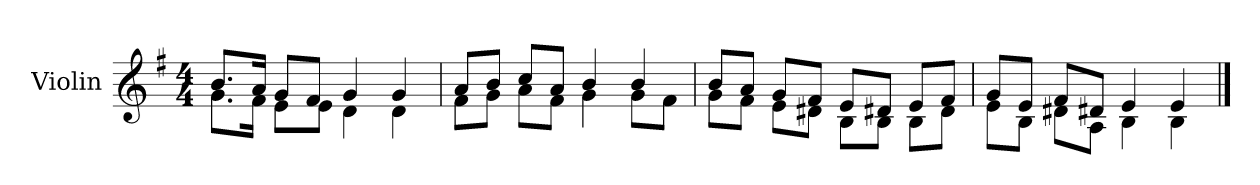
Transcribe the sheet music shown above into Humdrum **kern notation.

**kern
*part1
*staff1
*I"Violin
*I'Vln.
*stria5
*clefG2
*k[f#]
*M4/4
*MM100
=1
*^
8.bL	8.gL
16aJk	16f#Jk
8gL	8eL
8f#J	8eJ
4g	4d
4g	4d
=2	=2
8aL	8f#L
8bJ	8gJ
8ccL	8aL
8aJ	8f#J
4b	4g
4b	8gL
.	8f#J
=3	=3
8bL	8gL
8aJ	8f#J
8gL	8eL
8f#J	8d#XJ
8eL	8BL
8d#XJ	8BJ
8eL	8BL
8f#J	8d#J
=4	=4
8gL	8eL
8eJ	8BJ
8f#L	8d#XL
8d#XJ	8AJ
4e	4B
4e	4B
*v	*v
==
*-
